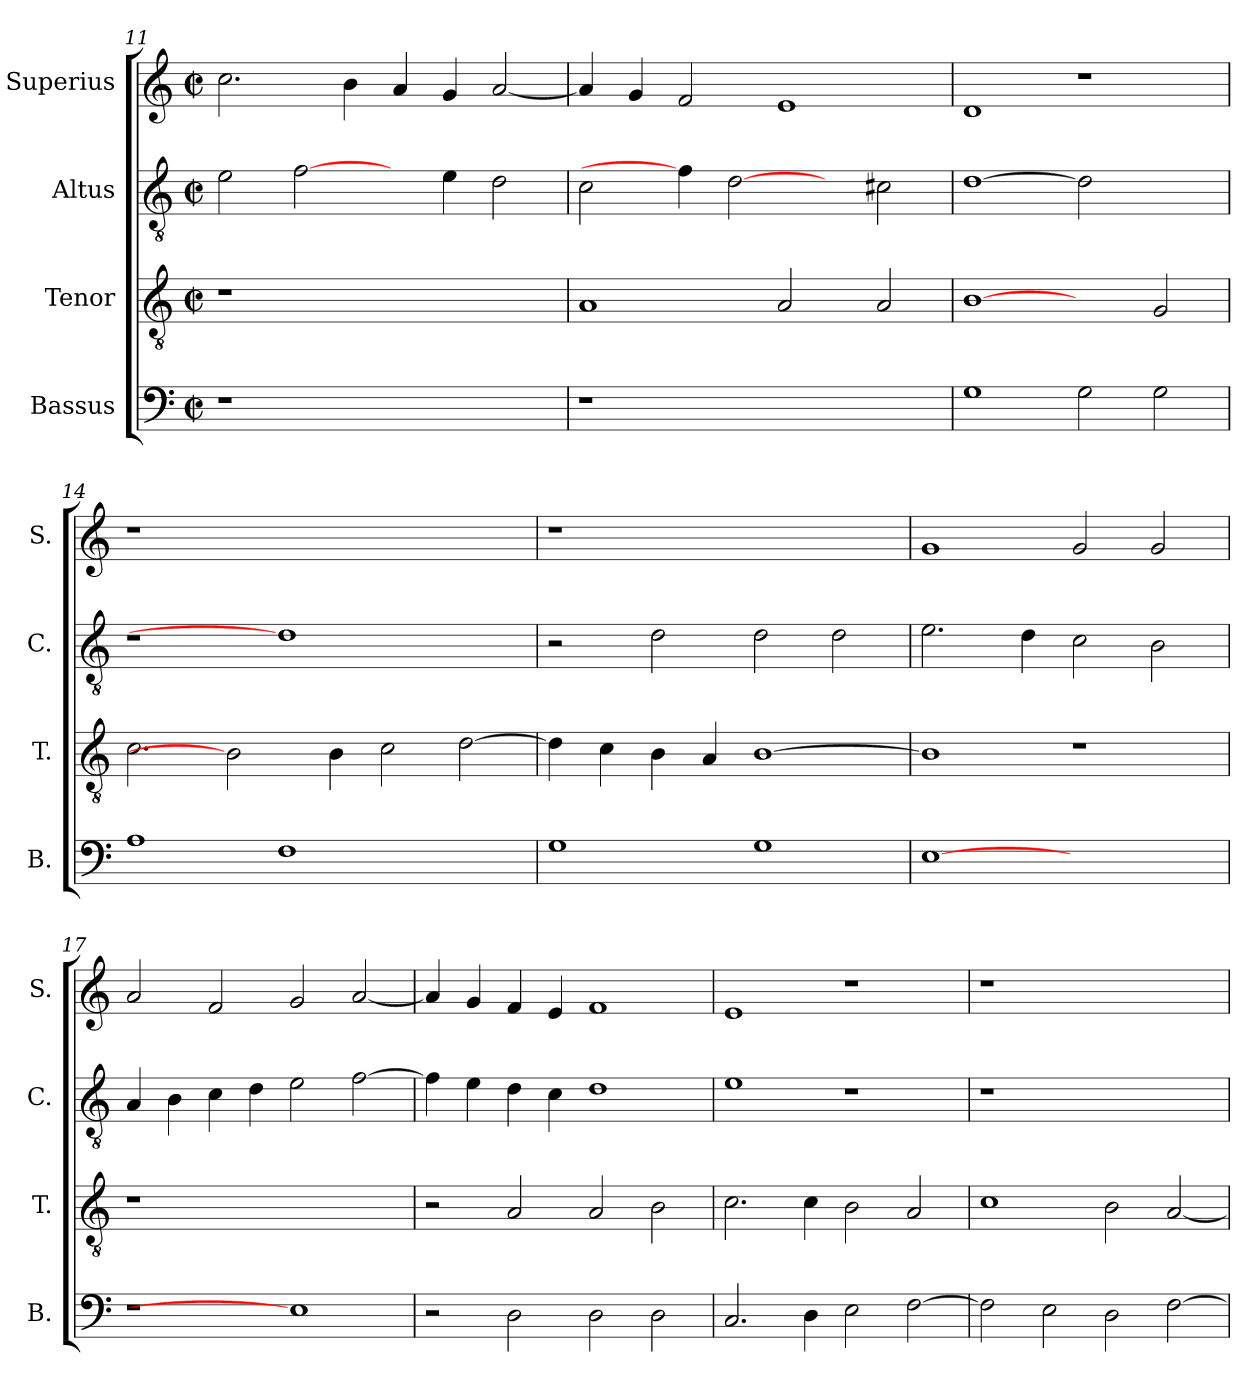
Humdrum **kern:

**kern	**kern	**kern	**kern
*part4	*part3	*part2	*part1
*staff4	*staff3	*staff2	*staff1
*I"Bassus	*I"Tenor	*I"Altus	*I"Superius
*I'B.	*I'T.	*I'C.	*I'S.
!!LO:LB:g=z
*clefF4	*clefGv2	*clefGv2	*clefG2
*	*ITrd7c12	*ITrd7c12	*
*k[]	*k[]	*k[]	*k[]
*C:	*C:	*C:	*C:
*M2/2	*M2/2	*M2/2	*M2/2
*met(c|)	*met(c|)	*met(c|)	*met(c|)
=11	=11	=11	=11
!LO:N:vis=1	!LO:N:vis=1	!	!
1r	1r	2Ei\	2.cci\
.	.	[2Fi\	.
.	.	.	4bi\
1ryy	1ryy	4ryy	4ai/
.	.	4Ei\	4gi/
.	.	2Di\	[<2ai/
=12	=12	=12	=12
!LO:N:vis=1	!	!	!
1r	1AAi	2Ci\	4ai/]
.	.	.	4gi/
.	.	4Fi\]	2fi/
.	.	[2Di	.
1ryy	2AAi/	.	1ei
.	.	4ryy	.
.	2AAi/	2C#Xi\	.
=13	=13	=13	=13
1Gi	[1BBi	[1Di	1di
2Gi\	2ryy	2Di]	1r
2Gi\	2GGi/	2ryy	.
=14	=14	=14	=14
!	!	!LO:N:vis=1	!LO:N:vis=1
1Ai	2.Ci\	1r	1r
.	2BBi]	.	.
1Fi	.	1Di]	1.ryy
.	4BBi\	.	.
.	2Ci\	.	.
2ryy	[>2Di\	2ryy	.
=15	=15	=15	=15
!	!	!	!LO:N:vis=1
1Gi	4Di\]	2r	1r
.	4Ci\	.	.
.	4BBi\	2Di\	.
.	4AAi/	.	.
1Gi	[>1BBi	2Di\	1ryy
.	.	2Di\	.
!!LO:PB:g=z
=16	=16	=16	=16
[1Ei	1BBi]	2.Ei\	1gi
.	.	4Di\	.
1ryy	1r	2Ci\	2gi/
.	.	2BBi\	2gi/
=17	=17	=17	=17
!LO:N:vis=1	!LO:N:vis=1	!	!
1r	1r	4AAi/	2ai/
.	.	4BBi\	.
.	.	4Ci\	2fi/
.	.	4Di\	.
1Ei]	1ryy	2Ei\	2gi/
.	.	[>2Fi\	[<2ai/
=18	=18	=18	=18
2r	2r	4Fi\]	4ai/]
.	.	4Ei\	4gi/
2Di\	2AAi/	4Di\	4fi/
.	.	4Ci\	4ei/
2Di\	2AAi/	1Di	1fi
2Di\	2BBi\	.	.
=19	=19	=19	=19
2.Ci/	2.Ci\	1Ei	1ei
4Di\	4Ci\	.	.
2Ei\	2BBi\	1r	1r
[>2Fi\	2AAi/	.	.
=20	=20	=20	=20
!	!	!LO:N:vis=1	!LO:N:vis=1
2Fi\]	1Ci	1r	1r
2Ei\	.	.	.
2Di\	2BBi\	1ryy	1ryy
[>2Fi\	[<2AAi/	.	.
=	=	=	=
*-	*-	*-	*-
